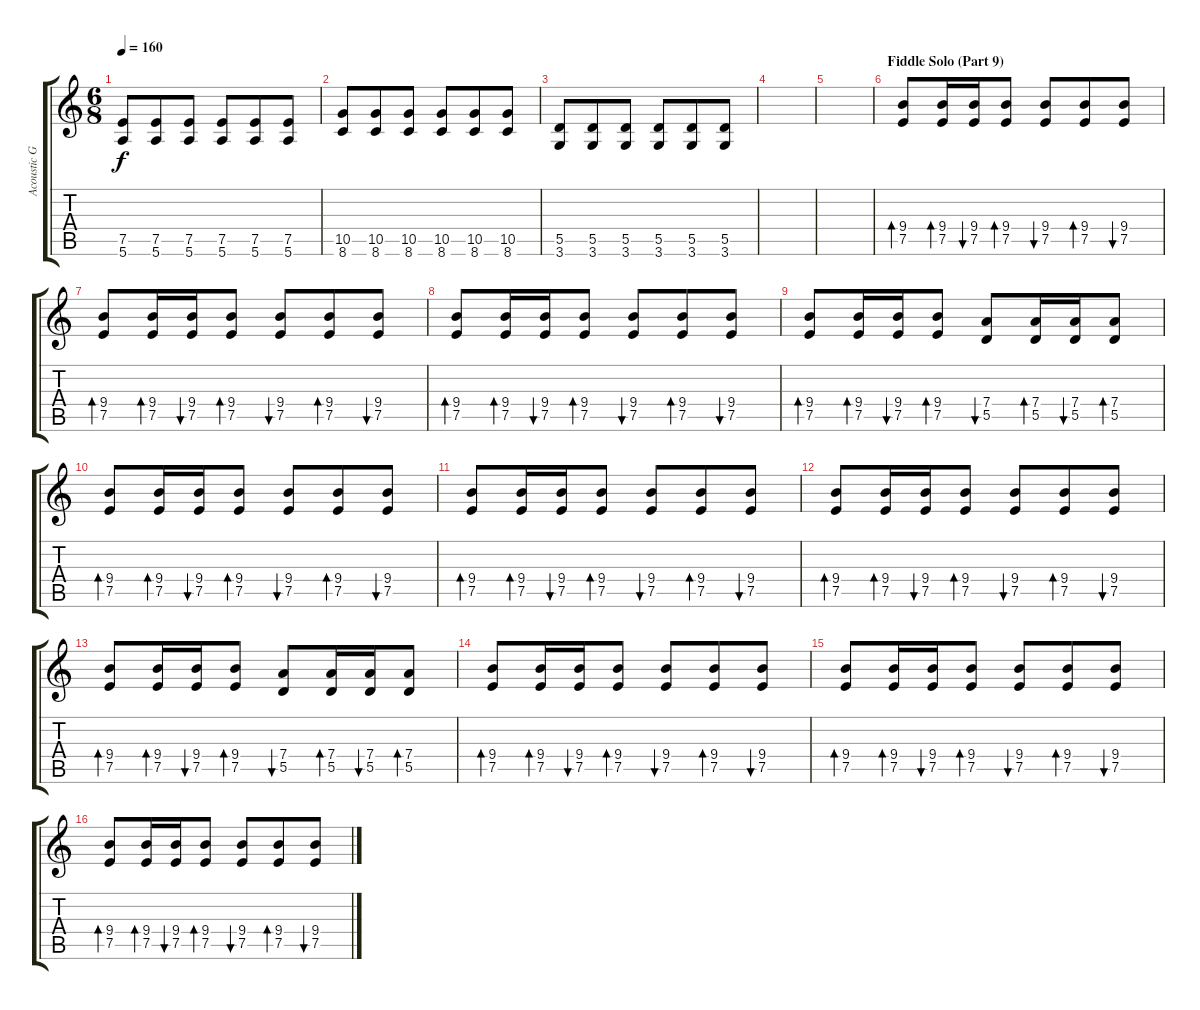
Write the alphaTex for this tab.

\track ("Acoustic Guitar" "Acoustic G") {instrument acousticguitarsteel}
\staff {score tabs}
\tuning (E4 B3 G3 D3 A2 E2) {hide}
\ts (6 8)
\tempo 160
\clef g2
\ks c
(7.5 5.6).8{dy f} (7.5 5.6).8 (7.5 5.6).8 (7.5 5.6).8 (7.5 5.6).8 (7.5 5.6).8 |
(10.5 8.6).8 (10.5 8.6).8 (10.5 8.6).8 (10.5 8.6).8 (10.5 8.6).8 (10.5 8.6).8 |
(5.5 3.6).8 (5.5 3.6).8 (5.5 3.6).8 (5.5 3.6).8 (5.5 3.6).8 (5.5 3.6).8 |
|
|
\section ("" "Fiddle Solo (Part 9)")
(9.4 7.5).8{bd 240} (9.4 7.5).16{bd 240} (9.4 7.5).16{bu 240} (9.4 7.5).8{bd 240} (9.4 7.5).8{bu 240} (9.4 7.5).8{bd 240} (9.4 7.5).8{bu 240} |
(9.4 7.5).8{bd 240} (9.4 7.5).16{bd 240} (9.4 7.5).16{bu 240} (9.4 7.5).8{bd 240} (9.4 7.5).8{bu 240} (9.4 7.5).8{bd 240} (9.4 7.5).8{bu 240} |
(9.4 7.5).8{bd 240} (9.4 7.5).16{bd 240} (9.4 7.5).16{bu 240} (9.4 7.5).8{bd 240} (9.4 7.5).8{bu 240} (9.4 7.5).8{bd 240} (9.4 7.5).8{bu 240} |
(9.4 7.5).8{bd 240} (9.4 7.5).16{bd 240} (9.4 7.5).16{bu 240} (9.4 7.5).8{bd 240} (7.4 5.5).8{bu 240} (7.4 5.5).16{bd 240} (7.4 5.5).16{bu 240} (7.4 5.5).8{bd 240} |
(9.4 7.5).8{bd 240} (9.4 7.5).16{bd 240} (9.4 7.5).16{bu 240} (9.4 7.5).8{bd 240} (9.4 7.5).8{bu 240} (9.4 7.5).8{bd 240} (9.4 7.5).8{bu 240} |
(9.4 7.5).8{bd 240} (9.4 7.5).16{bd 240} (9.4 7.5).16{bu 240} (9.4 7.5).8{bd 240} (9.4 7.5).8{bu 240} (9.4 7.5).8{bd 240} (9.4 7.5).8{bu 240} |
(9.4 7.5).8{bd 240} (9.4 7.5).16{bd 240} (9.4 7.5).16{bu 240} (9.4 7.5).8{bd 240} (9.4 7.5).8{bu 240} (9.4 7.5).8{bd 240} (9.4 7.5).8{bu 240} |
(9.4 7.5).8{bd 240} (9.4 7.5).16{bd 240} (9.4 7.5).16{bu 240} (9.4 7.5).8{bd 240} (7.4 5.5).8{bu 240} (7.4 5.5).16{bd 240} (7.4 5.5).16{bu 240} (7.4 5.5).8{bd 240} |
(9.4 7.5).8{bd 240} (9.4 7.5).16{bd 240} (9.4 7.5).16{bu 240} (9.4 7.5).8{bd 240} (9.4 7.5).8{bu 240} (9.4 7.5).8{bd 240} (9.4 7.5).8{bu 240} |
(9.4 7.5).8{bd 240} (9.4 7.5).16{bd 240} (9.4 7.5).16{bu 240} (9.4 7.5).8{bd 240} (9.4 7.5).8{bu 240} (9.4 7.5).8{bd 240} (9.4 7.5).8{bu 240} |
(9.4 7.5).8{bd 240} (9.4 7.5).16{bd 240} (9.4 7.5).16{bu 240} (9.4 7.5).8{bd 240} (9.4 7.5).8{bu 240} (9.4 7.5).8{bd 240} (9.4 7.5).8{bu 240}
